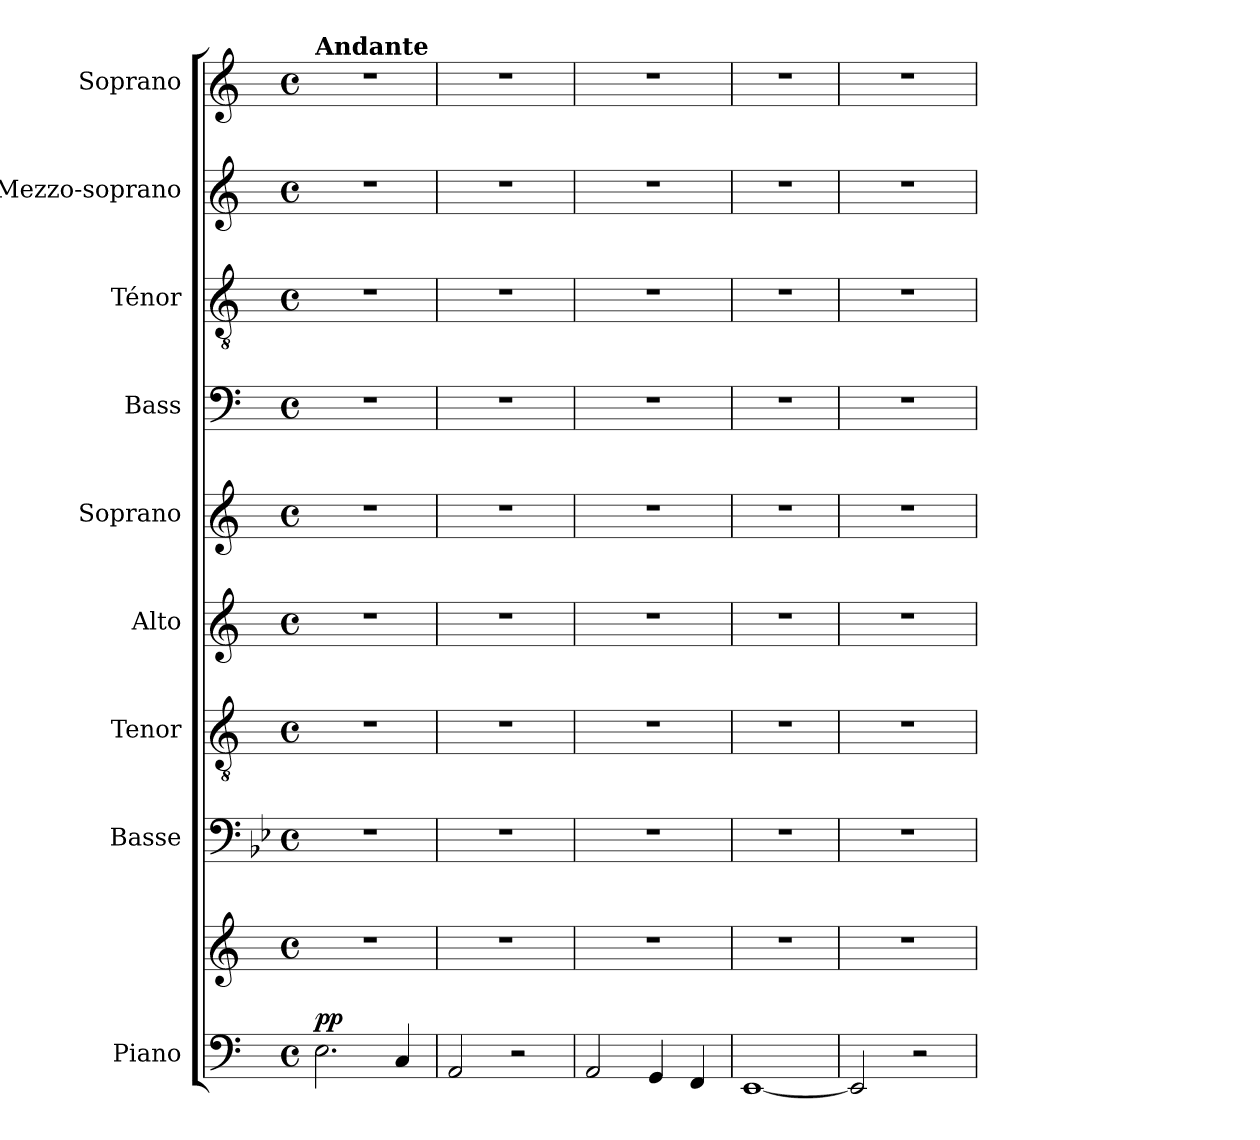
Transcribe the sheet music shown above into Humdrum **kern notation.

**kern	**kern	**dynam	**kern	**kern	**kern	**kern	**kern	**kern	**kern	**kern
*part9	*part9	*part9	*part8	*part7	*part6	*part5	*part4	*part3	*part2	*part1
*staff10	*staff9	*staff9/10	*staff8	*staff7	*staff6	*staff5	*staff4	*staff3	*staff2	*staff1
*I"Piano	*	*	*I"Basse	*I"Tenor	*I"Alto	*I"Soprano	*I"Bass	*I"Ténor	*I"Mezzo-soprano	*I"Soprano
*I'Pno	*	*	*I'B.	*I'T.	*I'A.	*I'S.	*I'B.	*I'T.	*I'M.	*I'S.
*clefF4	*clefG2	*	*clefF4	*clefGv2	*clefG2	*clefG2	*clefF4	*clefGv2	*clefG2	*clefG2
*	*	*	*ITrd8c14	*	*	*	*	*	*	*
*k[]	*k[]	*	*k[b-e-]	*k[]	*k[]	*k[]	*k[]	*k[]	*k[]	*k[]
*M4/4	*M4/4	*	*M4/4	*M4/4	*M4/4	*M4/4	*M4/4	*M4/4	*M4/4	*M4/4
*met(c)	*met(c)	*	*met(c)	*met(c)	*met(c)	*met(c)	*met(c)	*met(c)	*met(c)	*met(c)
*MM80	*MM80	*	*MM80	*MM80	*MM80	*MM80	*MM80	*MM80	*MM80	*MM80
=1	=1	=1	=1	=1	=1	=1	=1	=1	=1	=1
!	!	!	!	!	!	!	!	!	!	!LO:TX:a:B:t=Andante
!	!	!LO:DY:a=2	!	!	!	!	!	!	!	!
2.E\	1r	pp	1r	1r	1r	1r	1r	1r	1r	1r
4C/	.	.	.	.	.	.	.	.	.	.
=2	=2	=2	=2	=2	=2	=2	=2	=2	=2	=2
2AA/	1r	.	1r	1r	1r	1r	1r	1r	1r	1r
2r	.	.	.	.	.	.	.	.	.	.
=3	=3	=3	=3	=3	=3	=3	=3	=3	=3	=3
2AA/	1r	.	1r	1r	1r	1r	1r	1r	1r	1r
4GG/	.	.	.	.	.	.	.	.	.	.
4FF/	.	.	.	.	.	.	.	.	.	.
=4	=4	=4	=4	=4	=4	=4	=4	=4	=4	=4
[1EE	1r	.	1r	1r	1r	1r	1r	1r	1r	1r
=5	=5	=5	=5	=5	=5	=5	=5	=5	=5	=5
2EE/]	1r	.	1r	1r	1r	1r	1r	1r	1r	1r
2r	.	.	.	.	.	.	.	.	.	.
=	=	=	=	=	=	=	=	=	=	=
*-	*-	*-	*-	*-	*-	*-	*-	*-	*-	*-
